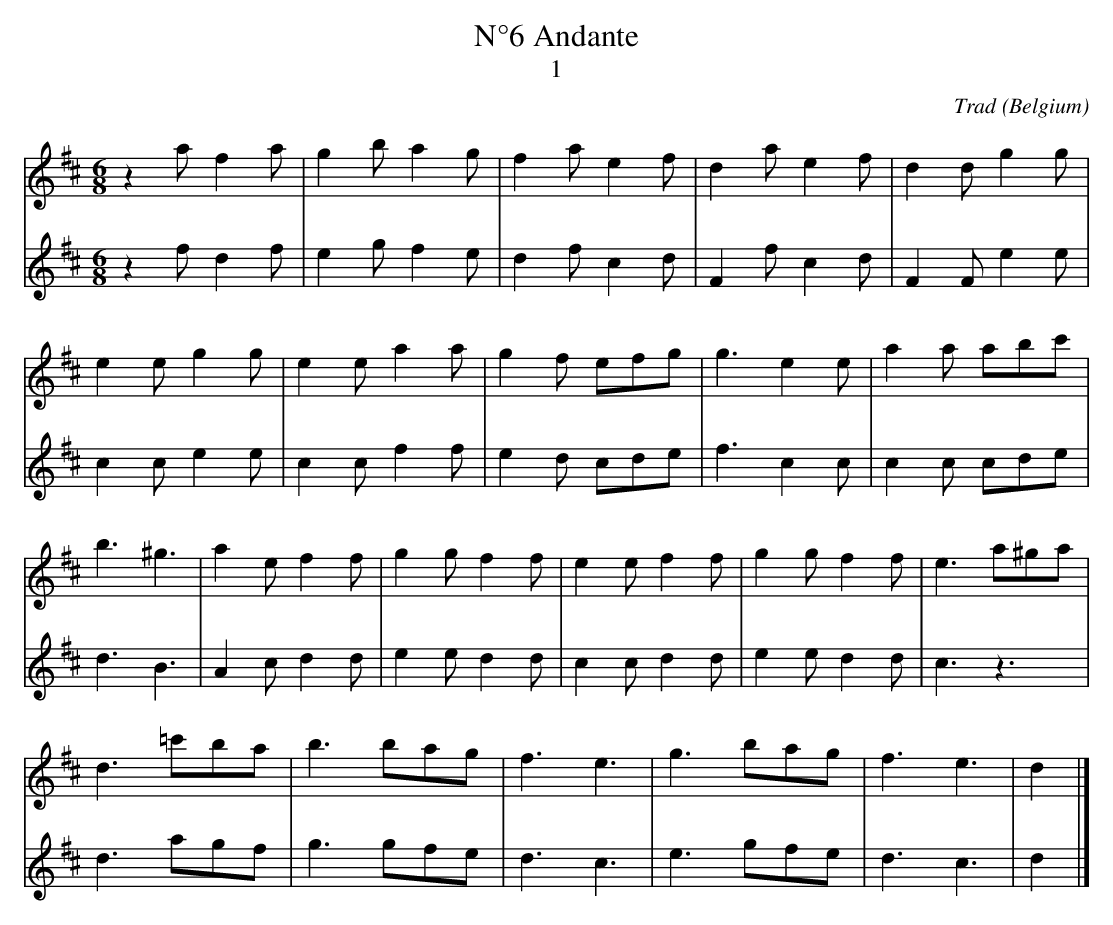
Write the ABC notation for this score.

X:1
T:N°6 Andante
T:1
C:Trad
O:Belgium
M:6/8
L:1/8
K:Dmaj
[V:1]
z2a f2a|g2b a2g|f2a e2f|d2a e2f|d2d g2g|
e2e g2g|e2e a2a|g2f efg|g3 e2e|a2a abc'|
b3 ^g3|a2e f2f|g2g f2f|e2e f2f|g2g f2f|e3 a^ga|
d3 =c'ba|b3 bag|f3 e3|g3 bag|f3 e3|d2|]
[V:2]
z2f d2f|e2g f2e|d2f c2d|F2f c2d|F2F e2e|
c2c e2e|c2c f2f|e2d cde|f3c2c|c2c cde|
d3 B3|A2c d2d|e2e d2d|c2c d2d|e2e d2d|c3 z3|
d3 agf|g3 gfe|d3 c3|e3 gfe|d3 c3|d2|]
